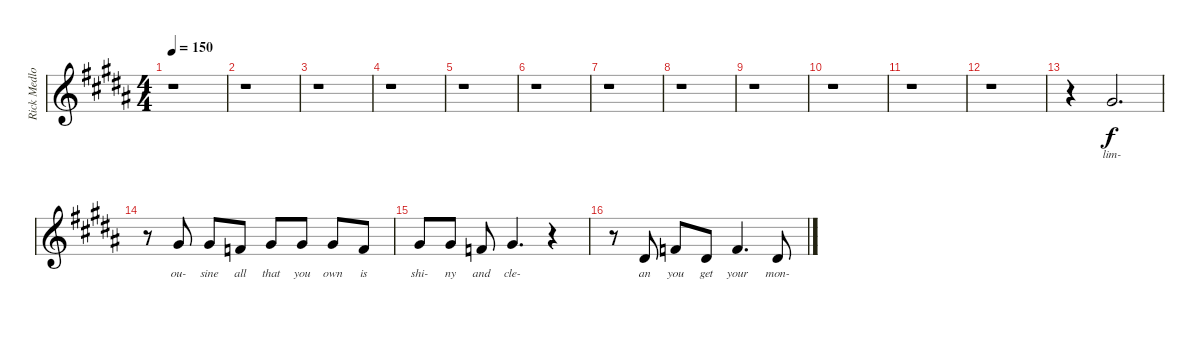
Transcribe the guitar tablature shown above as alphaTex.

\track ("Rick Medlocke Vocals" "Rick Medlo") {instrument violin}
\staff {score}
\tuning (Eb4 Bb3 Gb3 Db3 Ab2 Eb2) {hide}
\ts (4 4)
\tempo 150
\clef g2
\ks b
r.1{dy f} |
r.1 |
r.1 |
r.1 |
r.1 |
r.1 |
r.1 |
r.1 |
r.1 |
r.1 |
r.1 |
r.1 |
r.4 10.2.2{d lyrics (0 "lim-") lyrics (1 "") lyrics (2 "") lyrics (3 "") lyrics (4 "")} |
r.8 10.2.8{lyrics (0 "ou-") lyrics (1 "") lyrics (2 "") lyrics (3 "") lyrics (4 "")} 10.2.8{lyrics (0 "sine") lyrics (1 "") lyrics (2 "") lyrics (3 "") lyrics (4 "")} 7.2.8{lyrics (0 "all") lyrics (1 "") lyrics (2 "") lyrics (3 "") lyrics (4 "")} 10.2.8{lyrics (0 "that") lyrics (1 "") lyrics (2 "") lyrics (3 "") lyrics (4 "")} 10.2.8{lyrics (0 "you") lyrics (1 "") lyrics (2 "") lyrics (3 "") lyrics (4 "")} 10.2.8{lyrics (0 "own") lyrics (1 "") lyrics (2 "") lyrics (3 "") lyrics (4 "")} 7.2.8{lyrics (0 "is") lyrics (1 "") lyrics (2 "") lyrics (3 "") lyrics (4 "")} |
10.2.8{lyrics (0 "shi-") lyrics (1 "") lyrics (2 "") lyrics (3 "") lyrics (4 "")} 10.2.8{lyrics (0 "ny") lyrics (1 "") lyrics (2 "") lyrics (3 "") lyrics (4 "")} 7.2.8{lyrics (0 "and") lyrics (1 "") lyrics (2 "") lyrics (3 "") lyrics (4 "")} 10.2.4{d lyrics (0 "cle-") lyrics (1 "") lyrics (2 "") lyrics (3 "") lyrics (4 "")} r.4 |
r.8 9.3.8{lyrics (0 "an") lyrics (1 "") lyrics (2 "") lyrics (3 "") lyrics (4 "")} 7.2.8{lyrics (0 "you") lyrics (1 "") lyrics (2 "") lyrics (3 "") lyrics (4 "")} 9.3.8{lyrics (0 "get") lyrics (1 "") lyrics (2 "") lyrics (3 "") lyrics (4 "")} 7.2.4{d lyrics (0 "your") lyrics (1 "") lyrics (2 "") lyrics (3 "") lyrics (4 "")} 9.3.8{lyrics (0 "mon-") lyrics (1 "") lyrics (2 "") lyrics (3 "") lyrics (4 "")}
